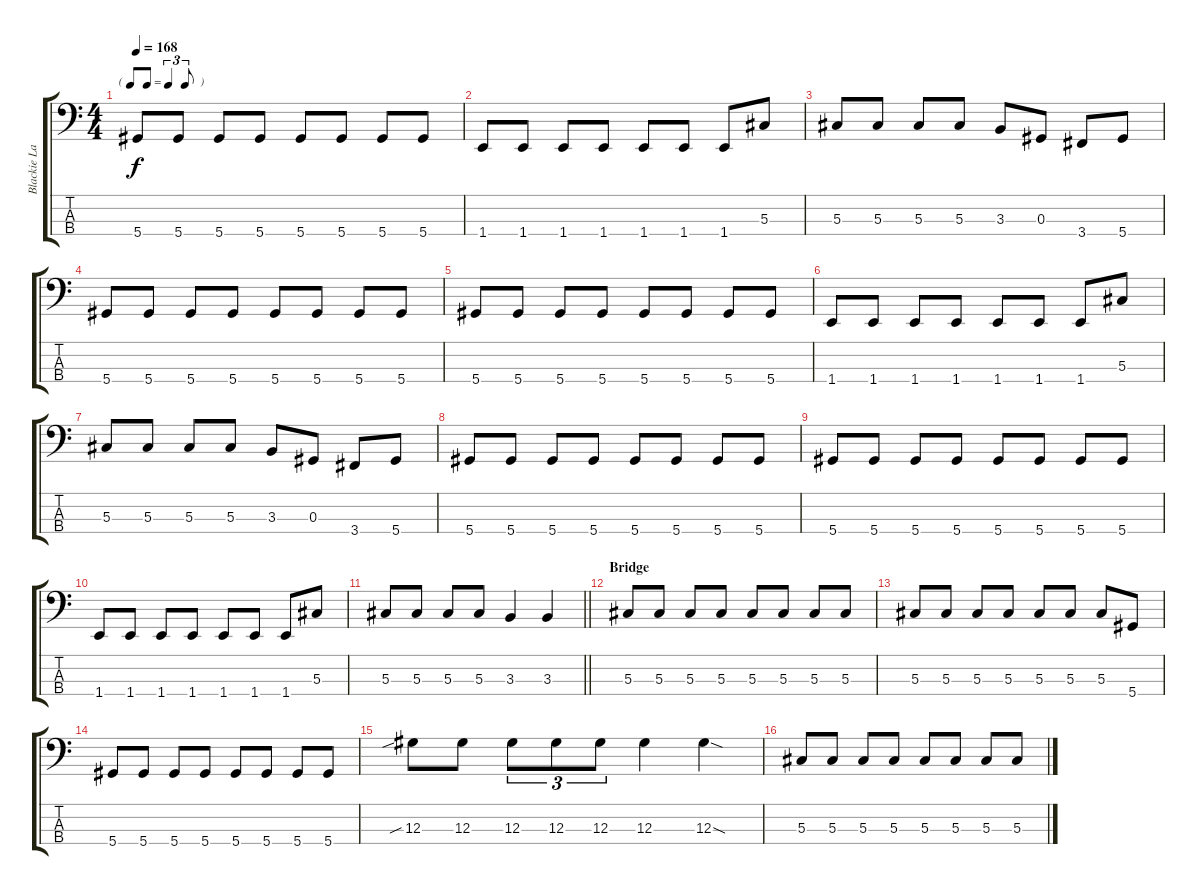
\track ("Blackie Lawless (bass)" "Blackie La") {instrument electricbassfinger}
\staff {score tabs}
\tuning (Gb2 Db2 Ab1 Eb1) {hide}
\ts (4 4)
\tf triplet8th
\tempo 168
\clef f4
\ks c
5.4.8{dy f} 5.4.8 5.4.8 5.4.8 5.4.8 5.4.8 5.4.8 5.4.8 |
1.4.8 1.4.8 1.4.8 1.4.8 1.4.8 1.4.8 1.4.8 5.3.8 |
5.3.8 5.3.8 5.3.8 5.3.8 3.3.8 0.3.8 3.4.8 5.4.8 |
5.4.8 5.4.8 5.4.8 5.4.8 5.4.8 5.4.8 5.4.8 5.4.8 |
5.4.8 5.4.8 5.4.8 5.4.8 5.4.8 5.4.8 5.4.8 5.4.8 |
1.4.8 1.4.8 1.4.8 1.4.8 1.4.8 1.4.8 1.4.8 5.3.8 |
5.3.8 5.3.8 5.3.8 5.3.8 3.3.8 0.3.8 3.4.8 5.4.8 |
5.4.8 5.4.8 5.4.8 5.4.8 5.4.8 5.4.8 5.4.8 5.4.8 |
5.4.8 5.4.8 5.4.8 5.4.8 5.4.8 5.4.8 5.4.8 5.4.8 |
1.4.8 1.4.8 1.4.8 1.4.8 1.4.8 1.4.8 1.4.8 5.3.8 |
\barLineRight lightlight
5.3.8 5.3.8 5.3.8 5.3.8 3.3.4 3.3.4 |
\section ("" "Bridge")
5.3.8 5.3.8 5.3.8 5.3.8 5.3.8 5.3.8 5.3.8 5.3.8 |
5.3.8 5.3.8 5.3.8 5.3.8 5.3.8 5.3.8 5.3.8 5.4.8 |
5.4.8 5.4.8 5.4.8 5.4.8 5.4.8 5.4.8 5.4.8 5.4.8 |
12.3{sib}.8 12.3.8 12.3.8{tu (3 2)} 12.3.8{tu (3 2)} 12.3.8{tu (3 2)} 12.3.4 12.3{sod}.4 |
5.3.8 5.3.8 5.3.8 5.3.8 5.3.8 5.3.8 5.3.8 5.3.8
